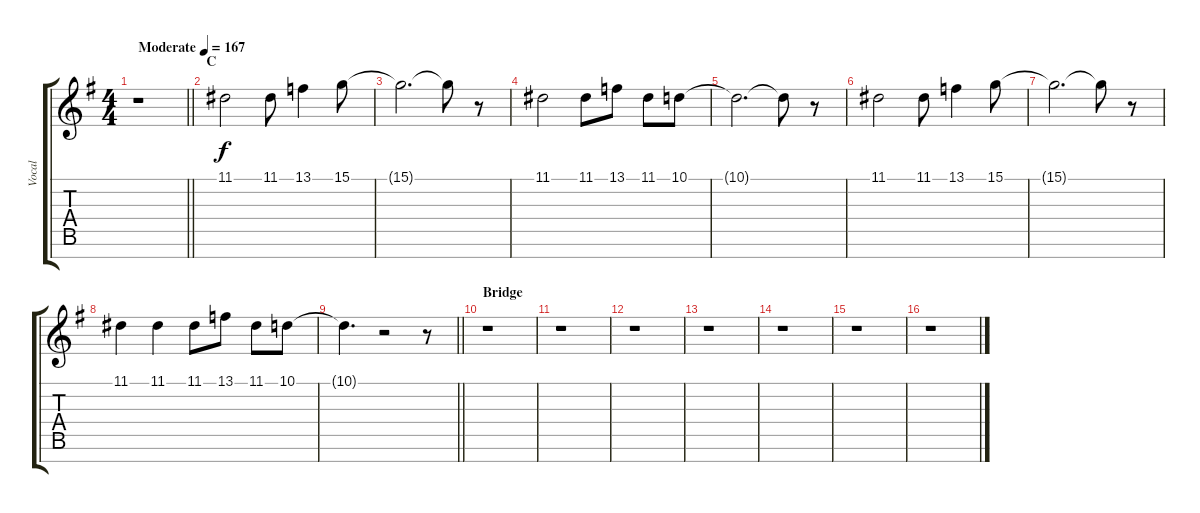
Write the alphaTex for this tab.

\track ("Vocal" "Vocal") {instrument clarinet}
\staff {score tabs}
\tuning (E4 B3 G3 D3 A2 E2 B1) {hide}
\ts (4 4)
\tempo (167 "Moderate")
\clef g2
\barLineRight lightlight
\ks g
r.1{dy f instrument clarinet} |
\section ("" "C")
11.1.2 11.1.8 13.1.4 15.1.8 |
15.1{t}.2{d} 15.1{t}.8 r.8 |
11.1.2 11.1.8 13.1.8 11.1.8 10.1.8 |
10.1{t}.2{d} 10.1{t}.8 r.8 |
11.1.2 11.1.8 13.1.4 15.1.8 |
15.1{t}.2{d} 15.1{t}.8 r.8 |
11.1.4 11.1.4 11.1.8 13.1.8 11.1.8 10.1.8 |
\barLineRight lightlight
10.1{t}.4{d} r.2 r.8 |
\section ("" "Bridge")
r.1 |
r.1 |
r.1 |
r.1 |
r.1 |
r.1 |
r.1
